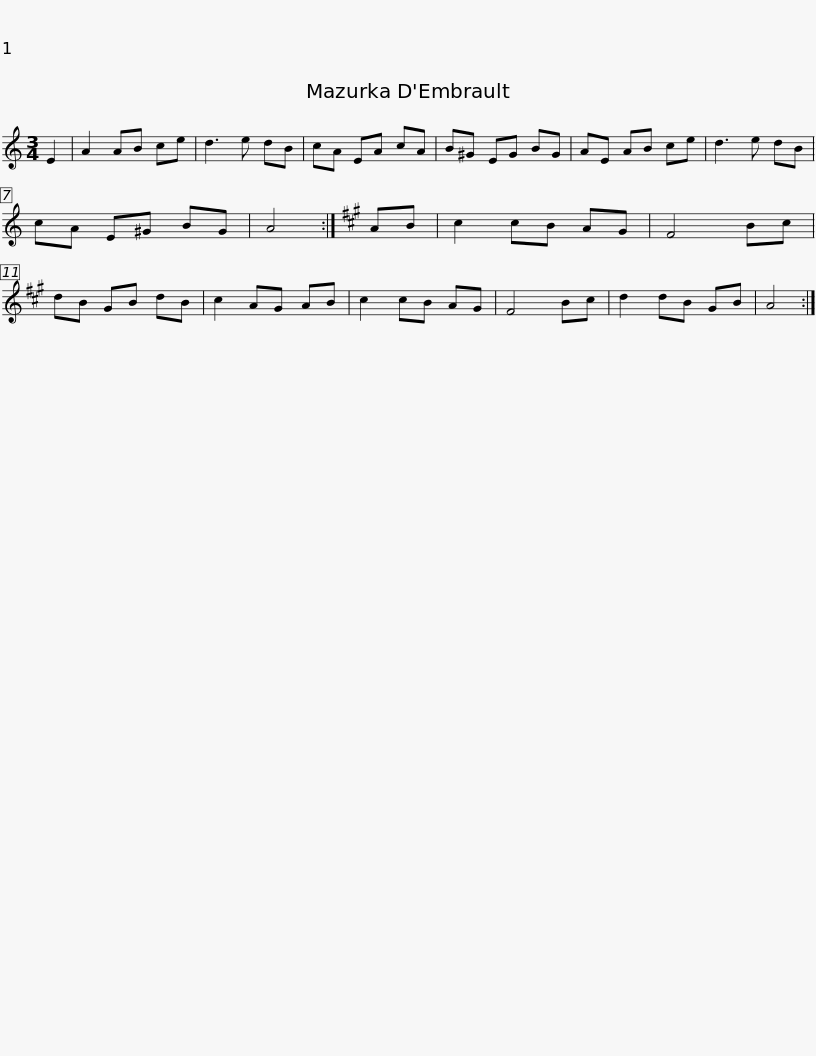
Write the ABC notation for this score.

X:1
L:1/8
M:3/4
I:linebreak $
K:C
V:1 treble
V:1
 E2 | A2 AB ce | d3 e dB | cA EA cA | B^G EG BG | %5
 AE AB ce | d3 e dB | cA E^G BG | A4 :|$[K:A] AB | %10
 c2 cB AG | F4 Bc | dB GB dB | c2 AG AB | c2 cB AG | %15
 F4 Bc | d2 dB GB | A4 :| %18
